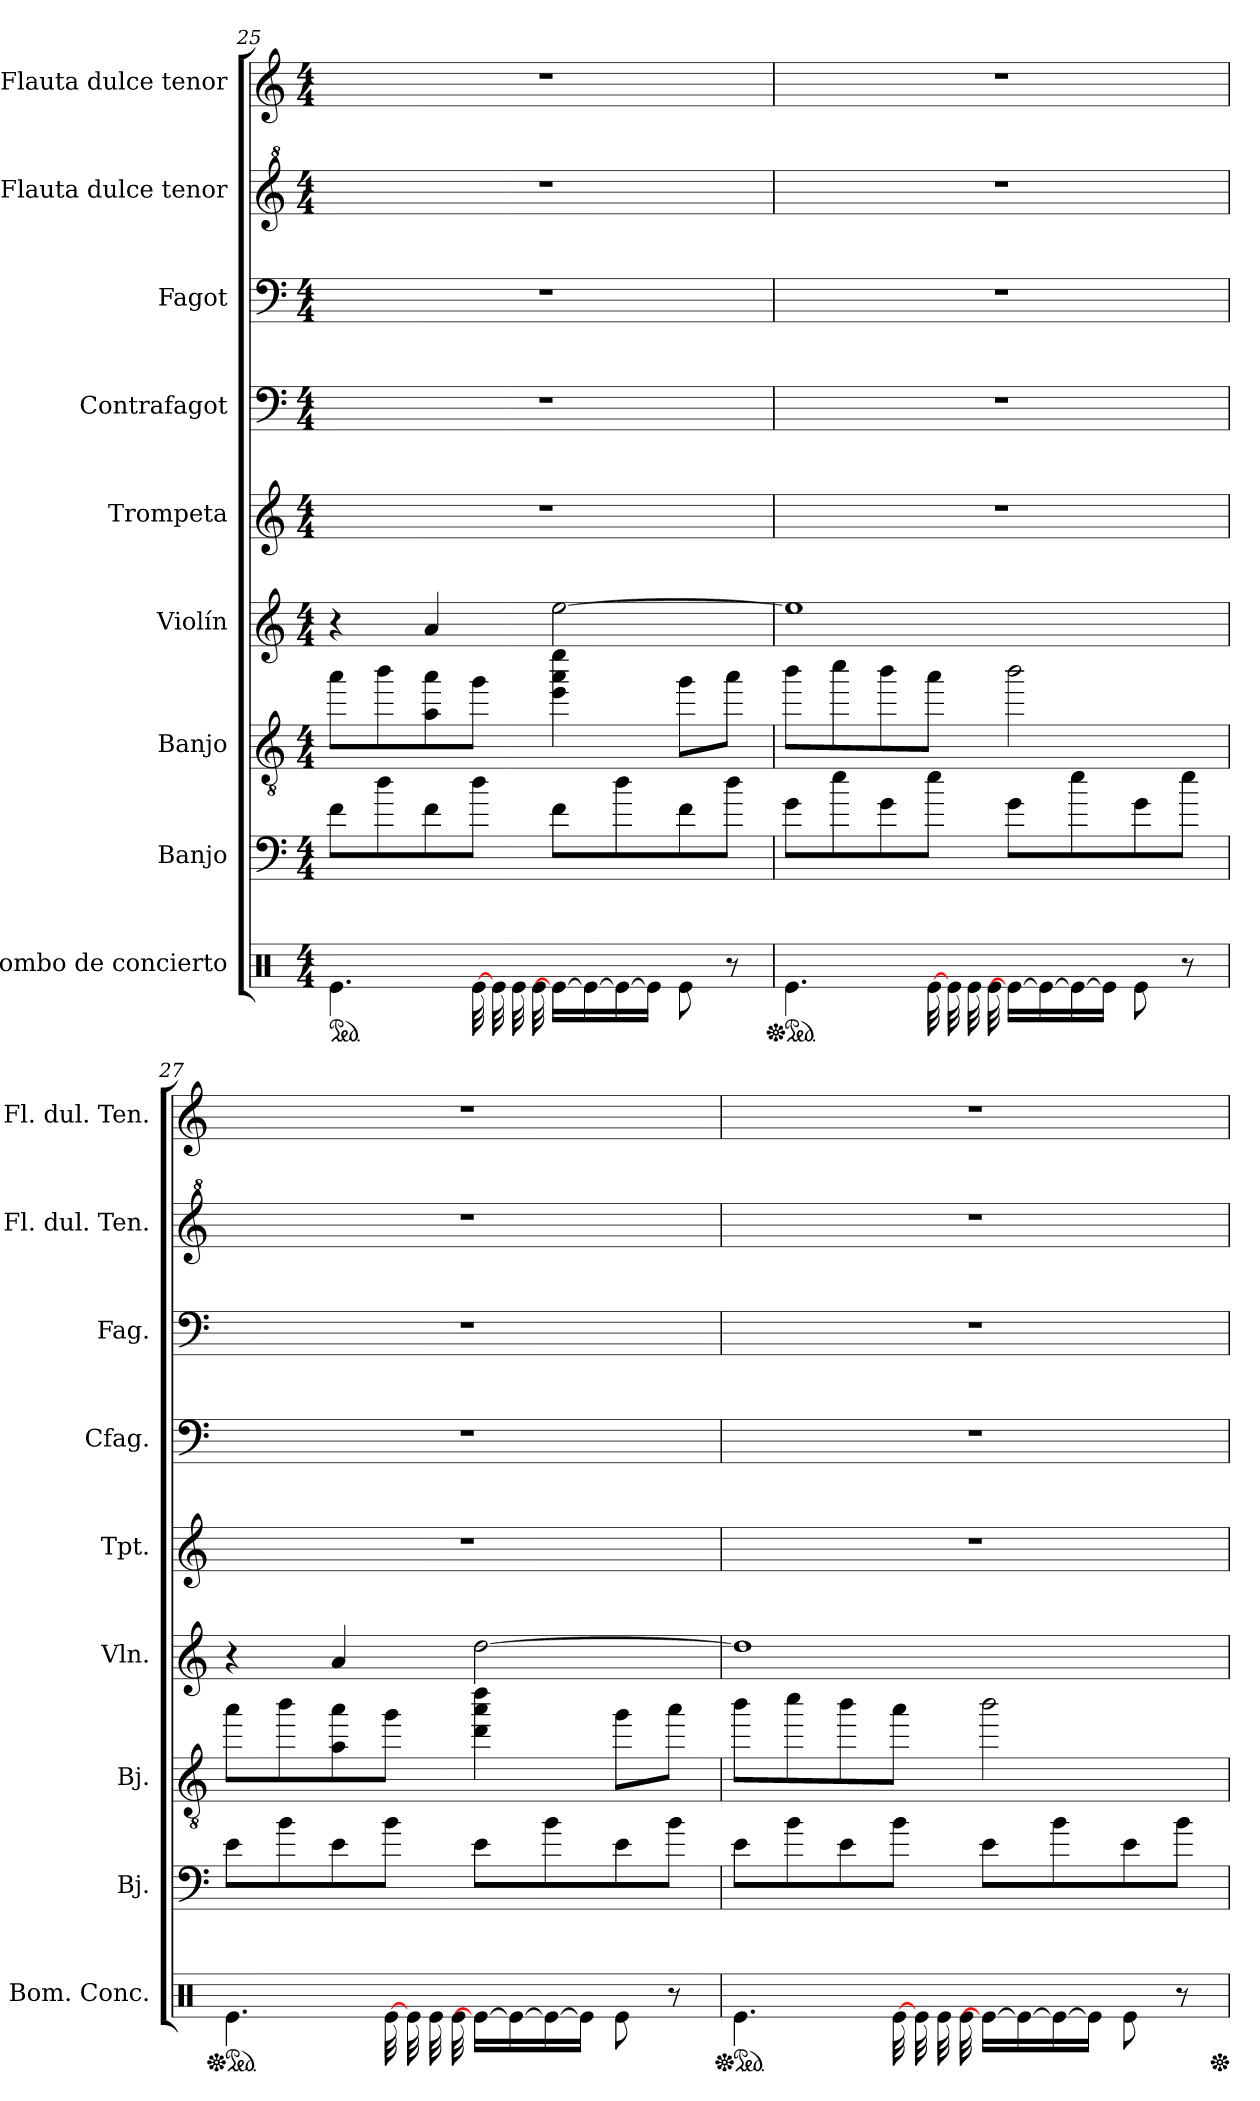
**kern	**kern	**kern	**kern	**kern	**kern	**kern	**kern	**kern
*part9	*part8	*part7	*part6	*part5	*part4	*part3	*part2	*part1
*staff9	*staff8	*staff7	*staff6	*staff5	*staff4	*staff3	*staff2	*staff1
*I"Bombo de concierto	*I"Banjo	*I"Banjo	*I"Violín	*I"Trompeta	*I"Contrafagot	*I"Fagot	*I"Flauta dulce tenor	*I"Flauta dulce tenor
*I'Bom. Conc.	*I'Bj.	*I'Bj.	*I'Vln.	*I'Tpt.	*I'Cfag.	*I'Fag.	*I'Fl. dul. Ten.	*I'Fl. dul. Ten.
*clefX	*clefF4	*clefGv2	*clefG2	*clefG2	*clefF4	*clefF4	*clefG^2	*clefG2
*	*ITrd7c12	*ITrd7c12	*	*ITrd1c2	*ITrd7c12	*	*	*
*k[]	*k[]	*k[]	*k[]	*k[b-e-]	*k[]	*k[]	*k[]	*k[]
*M4/4	*M4/4	*M4/4	*M4/4	*M4/4	*M4/4	*M4/4	*M4/4	*M4/4
*ped	*	*	*	*	*	*	*	*
=25	=25	=25	=25	=25	=25	=25	=25	=25
4.Re\	8F\L	8a\L	4r	1r	1r	1r	1r	1r
.	8d\	8b\	.	.	.	.	.	.
.	8F\	8A\ 8a\	4a/	.	.	.	.	.
*tremolo	*	*	*	*	*	*	*	*
[32Re\	8d\J	8g\J	.	.	.	.	.	.
32Re\	.	.	.	.	.	.	.	.
32Re\	.	.	.	.	.	.	.	.
32Re\	.	.	.	.	.	.	.	.
*Xtremolo	*	*	*	*	*	*	*	*
16Re\LL_	8F\L	4e\ 4a\ 4ee\	[2ee\	.	.	.	.	.
16Re\_	.	.	.	.	.	.	.	.
16Re\_	8d\	.	.	.	.	.	.	.
16Re\JJ]	.	.	.	.	.	.	.	.
8Re\	8F\	8g\L	.	.	.	.	.	.
8r	8d\J	8a\J	.	.	.	.	.	.
=26	=26	=26	=26	=26	=26	=26	=26	=26
*Xped	*	*	*	*	*	*	*	*
*ped	*	*	*	*	*	*	*	*
4.Re\	8G\L	8b\L	1ee]	1r	1r	1r	1r	1r
.	8e\	8cc\	.	.	.	.	.	.
.	8G\	8b\	.	.	.	.	.	.
*tremolo	*	*	*	*	*	*	*	*
[32Re\	8e\J	8a\J	.	.	.	.	.	.
32Re\	.	.	.	.	.	.	.	.
32Re\	.	.	.	.	.	.	.	.
32Re\	.	.	.	.	.	.	.	.
*Xtremolo	*	*	*	*	*	*	*	*
16Re\LL_	8G\L	2b\	.	.	.	.	.	.
16Re\_	.	.	.	.	.	.	.	.
16Re\_	8e\	.	.	.	.	.	.	.
16Re\JJ]	.	.	.	.	.	.	.	.
8Re\	8G\	.	.	.	.	.	.	.
8r	8e\J	.	.	.	.	.	.	.
!!LO:PB:g=z
=27	=27	=27	=27	=27	=27	=27	=27	=27
*Xped	*	*	*	*	*	*	*	*
*ped	*	*	*	*	*	*	*	*
4.Re\	8E\L	8a\L	4r	1r	1r	1r	1r	1r
.	8B\	8b\	.	.	.	.	.	.
.	8E\	8A\ 8a\	4a/	.	.	.	.	.
*tremolo	*	*	*	*	*	*	*	*
[32Re\	8B\J	8g\J	.	.	.	.	.	.
32Re\	.	.	.	.	.	.	.	.
32Re\	.	.	.	.	.	.	.	.
32Re\	.	.	.	.	.	.	.	.
*Xtremolo	*	*	*	*	*	*	*	*
16Re\LL_	8E\L	4d\ 4a\ 4dd\	[2dd\	.	.	.	.	.
16Re\_	.	.	.	.	.	.	.	.
16Re\_	8B\	.	.	.	.	.	.	.
16Re\JJ]	.	.	.	.	.	.	.	.
8Re\	8E\	8g\L	.	.	.	.	.	.
8r	8B\J	8a\J	.	.	.	.	.	.
=28	=28	=28	=28	=28	=28	=28	=28	=28
*Xped	*	*	*	*	*	*	*	*
*ped	*	*	*	*	*	*	*	*
4.Re\	8E\L	8b\L	1dd]	1r	1r	1r	1r	1r
.	8B\	8cc\	.	.	.	.	.	.
.	8E\	8b\	.	.	.	.	.	.
*tremolo	*	*	*	*	*	*	*	*
[32Re\	8B\J	8a\J	.	.	.	.	.	.
32Re\	.	.	.	.	.	.	.	.
32Re\	.	.	.	.	.	.	.	.
32Re\	.	.	.	.	.	.	.	.
*Xtremolo	*	*	*	*	*	*	*	*
16Re\LL_	8E\L	2b\	.	.	.	.	.	.
16Re\_	.	.	.	.	.	.	.	.
16Re\_	8B\	.	.	.	.	.	.	.
16Re\JJ]	.	.	.	.	.	.	.	.
8Re\	8E\	.	.	.	.	.	.	.
8r	8B\J	.	.	.	.	.	.	.
*Xped	*	*	*	*	*	*	*	*
=	=	=	=	=	=	=	=	=
*-	*-	*-	*-	*-	*-	*-	*-	*-
